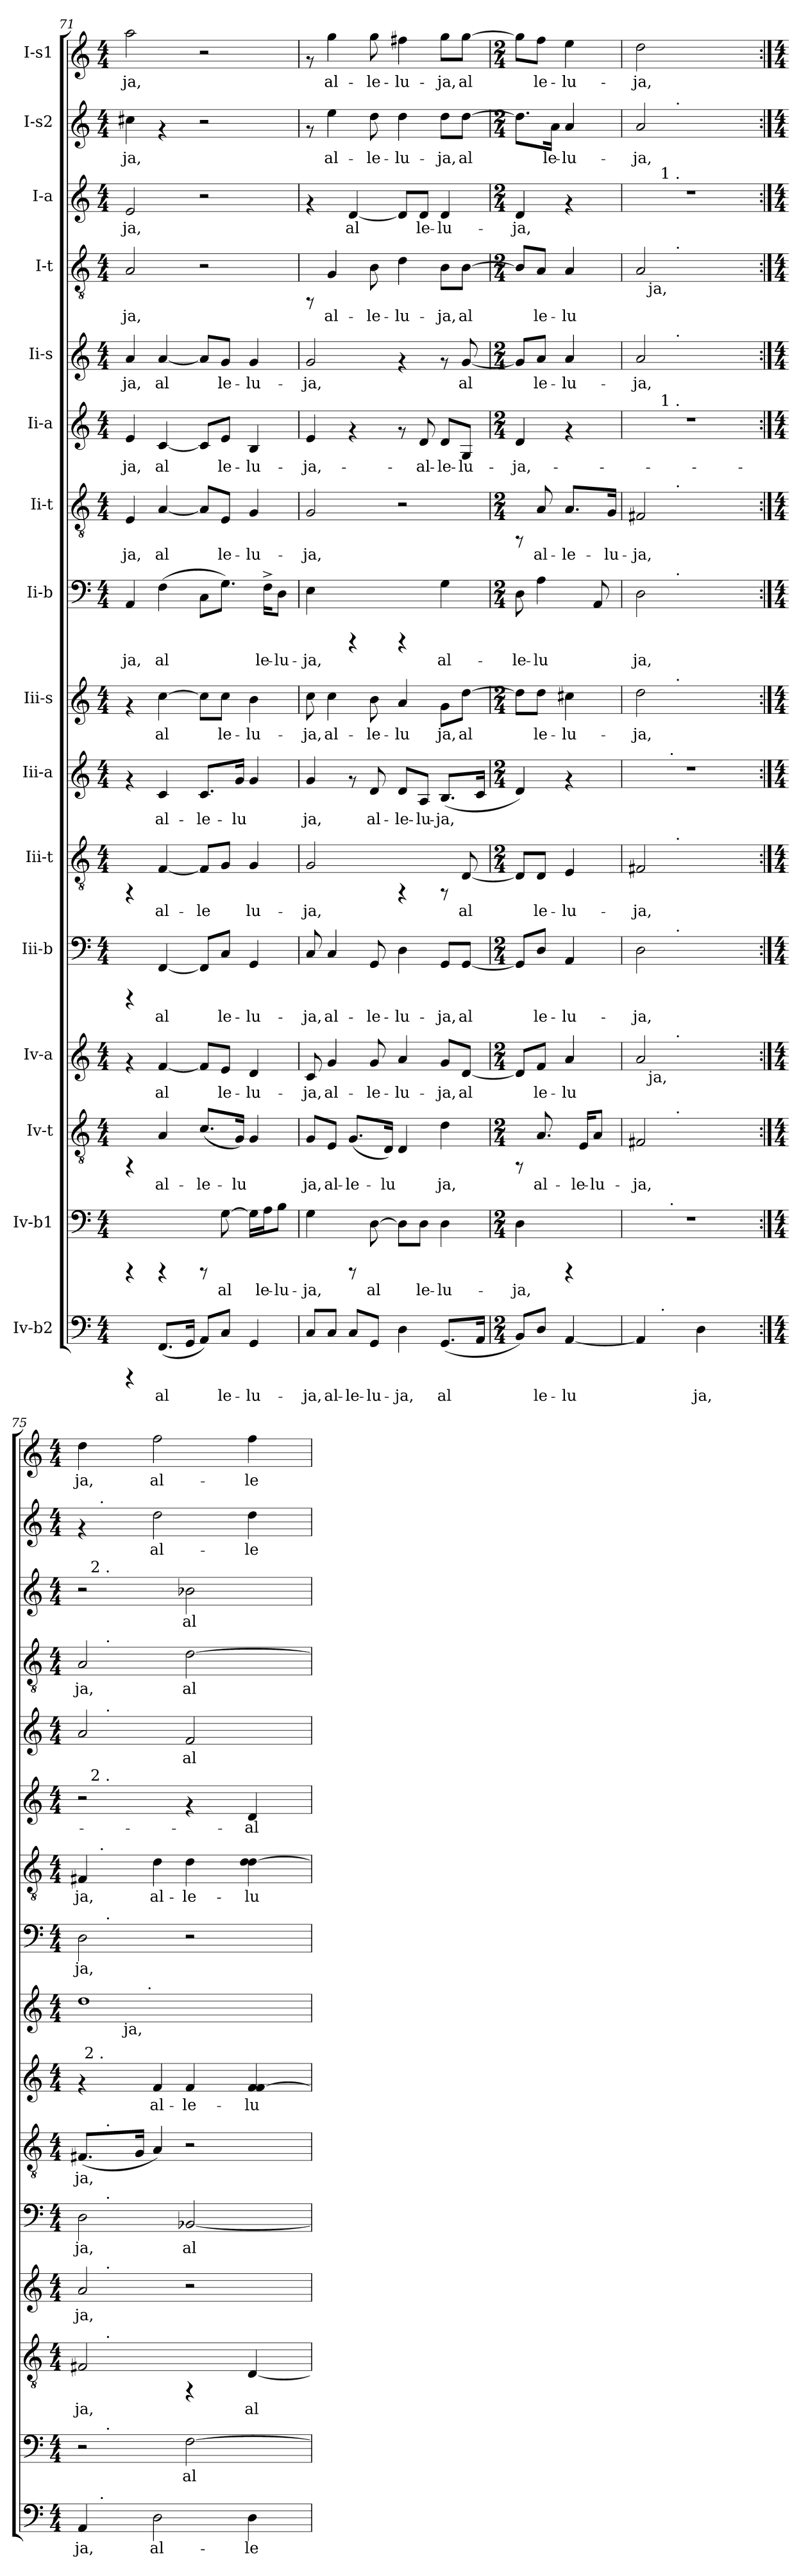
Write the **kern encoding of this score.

**kern	**text	**kern	**text	**kern	**text	**kern	**text	**kern	**text	**kern	**text	**kern	**text	**kern	**text	**kern	**text	**kern	**text	**kern	**text	**kern	**text	**kern	**text	**kern	**text	**kern	**text	**kern	**text
*part16	*part16	*part15	*part15	*part14	*part14	*part13	*part13	*part12	*part12	*part11	*part11	*part10	*part10	*part9	*part9	*part8	*part8	*part7	*part7	*part6	*part6	*part5	*part5	*part4	*part4	*part3	*part3	*part2	*part2	*part1	*part1
*staff16	*staff16	*staff15	*staff15	*staff14	*staff14	*staff13	*staff13	*staff12	*staff12	*staff11	*staff11	*staff10	*staff10	*staff9	*staff9	*staff8	*staff8	*staff7	*staff7	*staff6	*staff6	*staff5	*staff5	*staff4	*staff4	*staff3	*staff3	*staff2	*staff2	*staff1	*staff1
*I"Iv-b2	*	*I"Iv-b1	*	*I"Iv-t	*	*I"Iv-a	*	*I"Iii-b	*	*I"Iii-t	*	*I"Iii-a	*	*I"Iii-s	*	*I"Ii-b	*	*I"Ii-t	*	*I"Ii-a	*	*I"Ii-s	*	*I"I-t	*	*I"I-a	*	*I"I-s2	*	*I"I-s1	*
!!LO:PB:g=z
*clefF4	*	*clefF4	*	*clefGv2	*	*clefG2	*	*clefF4	*	*clefGv2	*	*clefG2	*	*clefG2	*	*clefF4	*	*clefGv2	*	*clefG2	*	*clefG2	*	*clefGv2	*	*clefG2	*	*clefG2	*	*clefG2	*
*k[]	*	*k[]	*	*k[]	*	*k[]	*	*k[]	*	*k[]	*	*k[]	*	*k[]	*	*k[]	*	*k[]	*	*k[]	*	*k[]	*	*k[]	*	*k[]	*	*k[]	*	*k[]	*
*C:	*	*C:	*	*C:	*	*C:	*	*C:	*	*C:	*	*C:	*	*C:	*	*C:	*	*C:	*	*C:	*	*C:	*	*C:	*	*C:	*	*C:	*	*C:	*
*M4/4	*	*M4/4	*	*M4/4	*	*M4/4	*	*M4/4	*	*M4/4	*	*M4/4	*	*M4/4	*	*M4/4	*	*M4/4	*	*M4/4	*	*M4/4	*	*M4/4	*	*M4/4	*	*M4/4	*	*M4/4	*
=71	=71	=71	=71	=71	=71	=71	=71	=71	=71	=71	=71	=71	=71	=71	=71	=71	=71	=71	=71	=71	=71	=71	=71	=71	=71	=71	=71	=71	=71	=71	=71
!	!	!	!	!	!	!	!	!	!	!	!	!	!	!	!	!	!LO:LY:b:cj	!	!LO:LY:b:cj	!	!LO:LY:b:cj	!	!LO:LY:b:cj	!	!LO:LY:b:cj	!	!LO:LY:b:cj	!	!LO:LY:b:cj	!	!LO:LY:b:cj
4rCCC	.	4rCCC	.	4rFF	.	4rf	.	4rCCC	.	4rFF	.	4rf	.	4rf	.	4AA/	-ja,	4E/	-ja,	4e/	-ja,	4a/	-ja,	2A/	-ja,	2e/	ja,	4cc#X\	ja,	2aa\	-ja,
!	!LO:LY:b:cj	!	!	!	!LO:LY:b:cj	!	!LO:LY:b:cj	!	!LO:LY:b:cj	!	!LO:LY:b:cj	!	!LO:LY:b:cj	!	!LO:LY:b:cj	!	!LO:LY:b:cj	!	!LO:LY:b:cj	!	!LO:LY:b:cj	!	!LO:LY:b:cj	!	!	!	!	!	!	!	!
(<8.FF/L	al-	4rCCC	.	4A/	al-	[<4f/	al-	[<4FF/	al-	[<4F/	al-	4c/	al-	[>4cc\	al-	(>4F\	al-	[<4A/	al-	[<4c/	al-	[<4a/	al-	.	.	.	.	4rf	.	.	.
!	!LO:LY:b:cj	!	!	!	!	!	!	!	!	!	!	!	!	!	!	!	!	!	!	!	!	!	!	!	!	!	!	!	!	!	!
16GG/J	--	.	.	.	.	.	.	.	.	.	.	.	.	.	.	.	.	.	.	.	.	.	.	.	.	.	.	.	.	.	.
!	!LO:LY:b:cj	!	!	!	!LO:LY:b:cj	!	!LO:LY:b:cj	!	!LO:LY:b:cj	!	!LO:LY:b:cj	!	!LO:LY:b:cj	!	!LO:LY:b:cj	!	!LO:LY:b:cj	!	!LO:LY:b:cj	!	!LO:LY:b:cj	!	!LO:LY:b:cj	!	!	!	!	!	!	!	!
8AA/L)	--	8rCCC	.	(<8.c/L	-le-	8f/L]	--	8FF/L]	--	8F/L]	-le-	8.c/L	-le-	8cc\L]	--	8C\L	--	8A/L]	--	8c/L]	--	8a/L]	--	2r	.	2r	.	2r	.	2r	.
!	!LO:LY:b:cj	!	!LO:LY:b:cj	!	!	!	!LO:LY:b:cj	!	!LO:LY:b:cj	!	!LO:LY:b:cj	!	!	!	!LO:LY:b:cj	!	!LO:LY:b:cj	!	!LO:LY:b:cj	!	!LO:LY:b:cj	!	!LO:LY:b:cj	!	!	!	!	!	!	!	!
8C/J	-le-	[>8G\	al-	.	.	8e/J	-le-	8C/J	-le-	8G/J	--	.	.	8cc\J	-le-	8.G\J)	--	8E/J	-le-	8e/J	-le-	8g/J	-le-	.	.	.	.	.	.	.	.
!	!	!	!	!	!LO:LY:b:cj	!	!	!	!	!	!	!	!LO:LY:b:cj	!	!	!	!	!	!	!	!	!	!	!	!	!	!	!	!	!	!
.	.	.	.	16G/J)	-lu-	.	.	.	.	.	.	16g/J	-lu-	.	.	.	.	.	.	.	.	.	.	.	.	.	.	.	.	.	.
!	!LO:LY:b:cj	!	!LO:LY:b:cj	!	!LO:LY:b:cj	!	!LO:LY:b:cj	!	!LO:LY:b:cj	!	!LO:LY:b:cj	!	!LO:LY:b:cj	!	!LO:LY:b:cj	!	!	!	!LO:LY:b:cj	!	!LO:LY:b:cj	!	!LO:LY:b:cj	!	!	!	!	!	!	!	!
4GG/	-lu-	16G\L]	--	4G/	--	4d/	-lu-	4GG/	-lu-	4G/	-lu-	4g/	--	4b\	-lu-	.	.	4G/	-lu-	4B/	-lu-	4g/	-lu-	.	.	.	.	.	.	.	.
!	!	!	!LO:LY:b:cj	!	!	!	!	!	!	!	!	!	!	!	!	!	!LO:LY:b:cj	!	!	!	!	!	!	!	!	!	!	!	!	!	!
.	.	16A\	-le-	.	.	.	.	.	.	.	.	.	.	.	.	16F^<\L	-le-	.	.	.	.	.	.	.	.	.	.	.	.	.	.
!	!	!	!LO:LY:b:cj	!	!	!	!	!	!	!	!	!	!	!	!	!	!LO:LY:b:cj	!	!	!	!	!	!	!	!	!	!	!	!	!	!
.	.	8B\J	-lu-	.	.	.	.	.	.	.	.	.	.	.	.	8D\J	-lu-	.	.	.	.	.	.	.	.	.	.	.	.	.	.
=72	=72	=72	=72	=72	=72	=72	=72	=72	=72	=72	=72	=72	=72	=72	=72	=72	=72	=72	=72	=72	=72	=72	=72	=72	=72	=72	=72	=72	=72	=72	=72
!	!LO:LY:b:cj	!	!LO:LY:b:cj	!	!LO:LY:b:cj	!	!LO:LY:b:cj	!	!LO:LY:b:cj	!	!LO:LY:b:cj	!	!LO:LY:b:cj	!	!LO:LY:b:cj	!	!LO:LY:b:cj	!	!LO:LY:b:cj	!	!LO:LY:b:cj	!	!LO:LY:b:cj	!	!	!	!	!	!	!	!
8C/L	-ja,	4G\	-ja,	8G/L	-ja,	8c/	-ja,	8C/	-ja,	2G/	-ja,	4g/	-ja,	8cc\	-ja,	4E\	-ja,	2G/	-ja,	4e/	-ja,-	2g/	-ja,	8rFF	.	4rf	.	8rf	.	8rf	.
!	!LO:LY:b:cj	!	!	!	!LO:LY:b:cj	!	!LO:LY:b:cj	!	!LO:LY:b:cj	!	!	!	!	!	!LO:LY:b:cj	!	!	!	!	!	!	!	!	!	!LO:LY:b:cj	!	!	!	!LO:LY:b:cj	!	!LO:LY:b:cj
8C/J	al-	.	.	8E/J	al-	4g/	al-	4C/	al-	.	.	.	.	4cc\	al-	.	.	.	.	.	.	.	.	4G/	al-	.	.	4ee\	al-	4gg\	al-
!	!LO:LY:b:cj	!	!	!	!LO:LY:b:cj	!	!	!	!	!	!	!	!	!	!	!	!	!	!	!	!	!	!	!	!	!	!LO:LY:b:cj	!	!	!	!
8C/L	-le-	8rCCC	.	(<8.G/L	-le-	.	.	.	.	.	.	8rf	.	.	.	4rCCC	.	.	.	4rf	.	.	.	.	.	[<4d/	al-	.	.	.	.
!	!LO:LY:b:cj	!	!LO:LY:b:cj	!	!	!	!LO:LY:b:cj	!	!LO:LY:b:cj	!	!	!	!LO:LY:b:cj	!	!LO:LY:b:cj	!	!	!	!	!	!	!	!	!	!LO:LY:b:cj	!	!	!	!LO:LY:b:cj	!	!LO:LY:b:cj
8GG/J	-lu-	[>8D\	al-	.	.	8g/	-le-	8GG/	-le-	.	.	8d/	al-	8b\	-le-	.	.	.	.	.	.	.	.	8B\	-le-	.	.	8dd\	-le-	8gg\	-le-
!	!	!	!	!	!LO:LY:b:cj	!	!	!	!	!	!	!	!	!	!	!	!	!	!	!	!	!	!	!	!	!	!	!	!	!	!
.	.	.	.	16D/J)	-lu-	.	.	.	.	.	.	.	.	.	.	.	.	.	.	.	.	.	.	.	.	.	.	.	.	.	.
!	!LO:LY:b:cj	!	!LO:LY:b:cj	!	!LO:LY:b:cj	!	!LO:LY:b:cj	!	!LO:LY:b:cj	!	!	!	!LO:LY:b:cj	!	!LO:LY:b:cj	!	!	!	!	!	!	!	!	!	!LO:LY:b:cj	!	!LO:LY:b:cj	!	!LO:LY:b:cj	!	!LO:LY:b:cj
4D\	-ja,	8D\L]	--	4D/	--	4a/	-lu-	4D\	-lu-	4rFF	.	8d/L	-le-	4a/	-lu	4rCCC	.	2r	.	8rf	.	4rf	.	4d\	-lu-	8d/L]	--	4dd\	-lu-	4ff#X\	-lu-
!	!	!	!LO:LY:b:cj	!	!	!	!	!	!	!	!	!	!LO:LY:b:cj	!	!	!	!	!	!	!	!LO:LY:b:cj	!	!	!	!	!	!LO:LY:b:cj	!	!	!	!
.	.	8D\J	-le-	.	.	.	.	.	.	.	.	8A/J	-lu-	.	.	.	.	.	.	8d/	-al-	.	.	.	.	8d/J	-le-	.	.	.	.
!	!LO:LY:b:cj	!	!LO:LY:b:cj	!	!LO:LY:b:cj	!	!LO:LY:b:cj	!	!LO:LY:b:cj	!	!	!	!LO:LY:b:cj	!	!LO:LY:b:cj	!	!LO:LY:b:cj	!	!	!	!LO:LY:b:cj	!	!	!	!LO:LY:b:cj	!	!LO:LY:b:cj	!	!LO:LY:b:cj	!	!LO:LY:b:cj
(<8.GG/L	al-	4D\	-lu-	4d\	-ja,	8g/L	-ja,	8GG/L	-ja,	8rFF	.	(<8.B/L	-ja,	8g\L	ja,	4G\	al-	.	.	8d/L	-le-	8rf	.	8B\L	-ja,	4d/	-lu-	8dd\L	-ja,	8gg\L	-ja,
!	!	!	!	!	!	!	!LO:LY:b:cj	!	!LO:LY:b:cj	!	!LO:LY:b:cj	!	!	!	!LO:LY:b:cj	!	!	!	!	!	!LO:LY:b:cj	!	!LO:LY:b:cj	!	!LO:LY:b:cj	!	!	!	!LO:LY:b:cj	!	!LO:LY:b:cj
.	.	.	.	.	.	[<8d/J	al-	[<8GG/J	al-	[<8D/	al-	.	.	[>8dd\J	al-	.	.	.	.	8G/J	-lu-	[<8g/	al-	[>8B\J	al-	.	.	[>8dd\J	al-	[>8gg\J	al-
!	!LO:LY:b:cj	!	!	!	!	!	!	!	!	!	!	!	!LO:LY:b:cj	!	!	!	!	!	!	!	!	!	!	!	!	!	!	!	!	!	!
16AA/J	--	.	.	.	.	.	.	.	.	.	.	16c/J	.	.	.	.	.	.	.	.	.	.	.	.	.	.	.	.	.	.	.
=73	=73	=73	=73	=73	=73	=73	=73	=73	=73	=73	=73	=73	=73	=73	=73	=73	=73	=73	=73	=73	=73	=73	=73	=73	=73	=73	=73	=73	=73	=73	=73
*M2/4	*	*M2/4	*	*M2/4	*	*M2/4	*	*M2/4	*	*M2/4	*	*M2/4	*	*M2/4	*	*M2/4	*	*M2/4	*	*M2/4	*	*M2/4	*	*M2/4	*	*M2/4	*	*M2/4	*	*M2/4	*
!	!LO:LY:b:cj	!	!LO:LY:b:cj	!	!	!	!LO:LY:b:cj	!	!LO:LY:b:cj	!	!LO:LY:b:cj	!	!LO:LY:b:cj	!	!LO:LY:b:cj	!	!LO:LY:b:cj	!	!	!	!LO:LY:b:cj	!	!LO:LY:b:cj	!	!LO:LY:b:cj	!	!LO:LY:b:cj	!	!LO:LY:b:cj	!	!LO:LY:b:cj
8BB/L)	--	4D\	-ja,	8rFF	.	8d/L]	--	8GG/L]	--	8D/L]	--	4d/)	.	8dd\L]	--	8D\	-le-	8rFF	.	4d/	-ja,-	8g/L]	--	8B/L]	--	4d/	-ja,	8.dd\L]	--	8gg\L]	--
!	!LO:LY:b:cj	!	!	!	!LO:LY:b:cj	!	!LO:LY:b:cj	!	!LO:LY:b:cj	!	!LO:LY:b:cj	!	!	!	!LO:LY:b:cj	!	!LO:LY:b:cj	!	!LO:LY:b:cj	!	!	!	!LO:LY:b:cj	!	!LO:LY:b:cj	!	!	!	!	!	!LO:LY:b:cj
8D/J	-le-	.	.	8.A/	al-	8f/J	-le-	8D/J	-le-	8D/J	-le-	.	.	8dd\J	-le-	4A\	-lu-	8A/	al-	.	.	8a/J	-le-	8A/J	-le-	.	.	.	.	8ff\J	-le-
!	!	!	!	!	!	!	!	!	!	!	!	!	!	!	!	!	!	!	!	!	!	!	!	!	!	!	!	!	!LO:LY:b:cj	!	!
.	.	.	.	.	.	.	.	.	.	.	.	.	.	.	.	.	.	.	.	.	.	.	.	.	.	.	.	16a\J	-le-	.	.
!	!LO:LY:b:cj	!	!	!	!	!	!LO:LY:b:cj	!	!LO:LY:b:cj	!	!LO:LY:b:cj	!	!	!	!LO:LY:b:cj	!	!	!	!LO:LY:b:cj	!	!	!	!LO:LY:b:cj	!	!LO:LY:b:cj	!	!	!	!LO:LY:b:cj	!	!LO:LY:b:cj
[<4AA/	-lu-	4rCCC	.	.	.	4a/	-lu-	4AA/	-lu-	4E/	-lu-	4rf	.	4cc#X\	-lu-	.	.	8.A/L	-le-	4rf	.	4a/	-lu-	4A/	-lu-	4rf	.	4a/	-lu-	4ee\	-lu-
!	!	!	!	!	!LO:LY:b:cj	!	!	!	!	!	!	!	!	!	!	!	!	!	!	!	!	!	!	!	!	!	!	!	!	!	!
.	.	.	.	16E/L	-le-	.	.	.	.	.	.	.	.	.	.	.	.	.	.	.	.	.	.	.	.	.	.	.	.	.	.
!	!	!	!	!	!LO:LY:b:cj	!	!	!	!	!	!	!	!	!	!	!	!LO:LY:b:cj	!	!	!	!	!	!	!	!	!	!	!	!	!	!
.	.	.	.	8A/J	-lu-	.	.	.	.	.	.	.	.	.	.	8AA/	--	.	.	.	.	.	.	.	.	.	.	.	.	.	.
!	!	!	!	!	!	!	!	!	!	!	!	!	!	!	!	!	!	!	!LO:LY:b:cj	!	!	!	!	!	!	!	!	!	!	!	!
.	.	.	.	.	.	.	.	.	.	.	.	.	.	.	.	.	.	16G/J	-lu-	.	.	.	.	.	.	.	.	.	.	.	.
=74	=74	=74	=74	=74	=74	=74	=74	=74	=74	=74	=74	=74	=74	=74	=74	=74	=74	=74	=74	=74	=74	=74	=74	=74	=74	=74	=74	=74	=74	=74	=74
!	!LO:LY:b:cj	!	!	!	!LO:LY:b:cj	!	!LO:LY:b:cj	!	!LO:LY:b:cj	!	!LO:LY:b:cj	!	!	!	!LO:LY:b:cj	!	!LO:LY:b:cj	!	!LO:LY:b:cj	!	!	!	!LO:LY:b:cj	!	!LO:LY:b:cj	!	!	!	!LO:LY:b:cj	!	!LO:LY:b:cj
*^	*	*^	*	*^	*	*^	*	*^	*	*^	*	*^	*	*^	*	*^	*	*^	*	*^	*	*^	*	*^	*	*^	*	*^	*	*	*
*	*	*	*	*	*	*	*	*	*	*^	*	*	*	*	*	*	*	*	*	*	*	*	*	*	*	*	*	*	*	*	*	*	*	*	*	*	*^	*	*	*	*	*	*	*	*	*
4AA>/]	16ryy	--	2r	16..ryy	.	2F#X>/	8ryy	-ja,	2a>/	32.ryy	8ryy	--	2D>\	8ryy	-ja,	2F#X>/	8ryy	-ja,	2r	16..ryy	.	2dd>\	8ryy	-ja,	2D>\	8ryy	-ja,	2F#X>/	8ryy	-ja,	2r	16ryy	.	2a>/	8ryy	-ja,	2A>/	32.ryy	8ryy	--	2r	16ryy	.	2a>/	8ryy	-ja,	2dd>\	-ja,
!	!	!	!	!	!	!	!	!	!	!	!	!	!	!	!	!	!	!	!	!	!	!	!	!	!	!	!	!	!	!	!	!	!	!	!	!	!	!LO:TX:b:t=ja,	!	!	!	!	!	!	!	!	!	!
!	!	!	!	!	!	!	!	!	!	!LO:TX:b:t=ja,	!	!	!	!	!	!	!	!	!	!	!	!	!	!	!	!	!	!	!	!	!	!	!	!	!	!	!	!	!	!	!	!	!	!	!	!	!	!
.	.	.	.	.	.	.	.	.	.	4ryy	.	.	.	.	.	.	.	.	.	.	.	.	.	.	.	.	.	.	.	.	.	.	.	.	.	.	.	4ryy	.	.	.	.	.	.	.	.	.	.
.	64ryy	.	.	.	.	.	.	.	.	.	.	.	.	.	.	.	.	.	.	.	.	.	.	.	.	.	.	.	.	.	.	64ryy	.	.	.	.	.	.	.	.	.	64ryy	.	.	.	.	.	.
!	!	!	!	!	!	!	!	!	!	!	!	!	!	!	!	!	!	!	!	!	!	!	!	!	!	!	!	!	!	!	!	!	!	!	!	!	!	!	!	!	!	!LO:TX:a:t=1 .	!	!	!	!	!	!
!	!	!	!	!	!	!	!	!	!	!	!	!	!	!	!	!	!	!	!	!	!	!	!	!	!	!	!	!	!	!	!	!LO:TX:a:t=1 .	!	!	!	!	!	!	!	!	!	!	!	!	!	!	!	!
!	!LO:TX:a:t=.	!	!	!	!	!	!	!	!	!	!	!	!	!	!	!	!	!	!	!	!	!	!	!	!	!	!	!	!	!	!	!	!	!	!	!	!	!	!	!	!	!	!	!	!	!	!	!
.	4ryy	.	.	.	.	.	.	.	.	.	.	.	.	.	.	.	.	.	.	.	.	.	.	.	.	.	.	.	.	.	.	4ryy	.	.	.	.	.	.	.	.	.	4ryy	.	.	.	.	.	.
!	!	!	!	!	!	!	!	!	!	!	!	!	!	!	!	!	!	!	!	!LO:TX:a:t=.	!	!	!	!	!	!	!	!	!	!	!	!	!	!	!	!	!	!	!	!	!	!	!	!	!	!	!	!
!	!	!	!	!LO:TX:a:t=.	!	!	!	!	!	!	!	!	!	!	!	!	!	!	!	!	!	!	!	!	!	!	!	!	!	!	!	!	!	!	!	!	!	!	!	!	!	!	!	!	!	!	!	!
.	.	.	.	4ryy	.	.	.	.	.	.	.	.	.	.	.	.	.	.	.	4ryy	.	.	.	.	.	.	.	.	.	.	.	.	.	.	.	.	.	.	.	.	.	.	.	.	.	.	.	.
!	!	!	!	!	!	!	!	!	!	!	!	!	!	!	!	!	!	!	!	!	!	!	!	!	!	!	!	!	!	!	!	!	!	!	!	!	!	!	!	!	!	!	!	!	!LO:TX:a:t=.	!	!	!
!	!	!	!	!	!	!	!	!	!	!	!	!	!	!	!	!	!	!	!	!	!	!	!	!	!	!	!	!	!	!	!	!	!	!	!	!	!	!	!LO:TX:a:t=.	!	!	!	!	!	!	!	!	!
!	!	!	!	!	!	!	!	!	!	!	!	!	!	!	!	!	!	!	!	!	!	!	!	!	!	!	!	!	!	!	!	!	!	!	!LO:TX:a:t=.	!	!	!	!	!	!	!	!	!	!	!	!	!
!	!	!	!	!	!	!	!	!	!	!	!	!	!	!	!	!	!	!	!	!	!	!	!	!	!	!	!	!	!LO:TX:a:t=.	!	!	!	!	!	!	!	!	!	!	!	!	!	!	!	!	!	!	!
!	!	!	!	!	!	!	!	!	!	!	!	!	!	!	!	!	!	!	!	!	!	!	!	!	!	!LO:TX:a:t=.	!	!	!	!	!	!	!	!	!	!	!	!	!	!	!	!	!	!	!	!	!	!
!	!	!	!	!	!	!	!	!	!	!	!	!	!	!	!	!	!	!	!	!	!	!	!LO:TX:a:t=.	!	!	!	!	!	!	!	!	!	!	!	!	!	!	!	!	!	!	!	!	!	!	!	!	!
!	!	!	!	!	!	!	!	!	!	!	!	!	!	!	!	!	!LO:TX:a:t=.	!	!	!	!	!	!	!	!	!	!	!	!	!	!	!	!	!	!	!	!	!	!	!	!	!	!	!	!	!	!	!
!	!	!	!	!	!	!	!	!	!	!	!	!	!	!LO:TX:a:t=.	!	!	!	!	!	!	!	!	!	!	!	!	!	!	!	!	!	!	!	!	!	!	!	!	!	!	!	!	!	!	!	!	!	!
!	!	!	!	!	!	!	!	!	!	!	!LO:TX:a:t=.	!	!	!	!	!	!	!	!	!	!	!	!	!	!	!	!	!	!	!	!	!	!	!	!	!	!	!	!	!	!	!	!	!	!	!	!	!
!	!	!	!	!	!	!	!LO:TX:a:t=.	!	!	!	!	!	!	!	!	!	!	!	!	!	!	!	!	!	!	!	!	!	!	!	!	!	!	!	!	!	!	!	!	!	!	!	!	!	!	!	!	!
.	.	.	.	.	.	.	4.ryy	.	.	.	4.ryy	.	.	4.ryy	.	.	4.ryy	.	.	.	.	.	4.ryy	.	.	4.ryy	.	.	4.ryy	.	.	.	.	.	4.ryy	.	.	.	4.ryy	.	.	.	.	.	4.ryy	.	.	.
!	!	!LO:LY:b:cj	!	!	!	!	!	!	!	!	!	!	!	!	!	!	!	!	!	!	!	!	!	!	!	!	!	!	!	!	!	!	!	!	!	!	!	!	!	!	!	!	!	!	!	!	!	!
4D\	.	-ja,	.	.	.	.	.	.	.	.	.	.	.	.	.	.	.	.	.	.	.	.	.	.	.	.	.	.	.	.	.	.	.	.	.	.	.	.	.	.	.	.	.	.	.	.	.	.
.	.	.	.	.	.	.	.	.	.	8ryy	.	.	.	.	.	.	.	.	.	.	.	.	.	.	.	.	.	.	.	.	.	.	.	.	.	.	.	8ryy	.	.	.	.	.	.	.	.	.	.
.	8ryy	.	.	.	.	.	.	.	.	.	.	.	.	.	.	.	.	.	.	.	.	.	.	.	.	.	.	.	.	.	.	8ryy	.	.	.	.	.	.	.	.	.	8ryy	.	.	.	.	.	.
.	.	.	.	8ryy	.	.	.	.	.	.	.	.	.	.	.	.	.	.	.	8ryy	.	.	.	.	.	.	.	.	.	.	.	.	.	.	.	.	.	.	.	.	.	.	.	.	.	.	.	.
.	.	.	.	.	.	.	.	.	.	16ryy	.	.	.	.	.	.	.	.	.	.	.	.	.	.	.	.	.	.	.	.	.	.	.	.	.	.	.	16ryy	.	.	.	.	.	.	.	.	.	.
.	32.ryy	.	.	.	.	.	.	.	.	.	.	.	.	.	.	.	.	.	.	.	.	.	.	.	.	.	.	.	.	.	.	32.ryy	.	.	.	.	.	.	.	.	.	32.ryy	.	.	.	.	.	.
.	.	.	.	64ryy	.	.	.	.	.	64ryy	.	.	.	.	.	.	.	.	.	64ryy	.	.	.	.	.	.	.	.	.	.	.	.	.	.	.	.	.	64ryy	.	.	.	.	.	.	.	.	.	.
*	*	*	*	*	*	*	*	*	*v	*v	*v	*	*	*	*	*	*	*	*	*	*	*v	*v	*	*	*	*	*	*	*	*	*	*	*	*	*	*v	*v	*v	*	*	*	*	*	*	*	*	*
!!LO:PB:g=z
=75:|!	=75:|!	=75:|!	=75:|!	=75:|!	=75:|!	=75:|!	=75:|!	=75:|!	=75:|!	=75:|!	=75:|!	=75:|!	=75:|!	=75:|!	=75:|!	=75:|!	=75:|!	=75:|!	=75:|!	=75:|!	=75:|!	=75:|!	=75:|!	=75:|!	=75:|!	=75:|!	=75:|!	=75:|!	=75:|!	=75:|!	=75:|!	=75:|!	=75:|!	=75:|!	=75:|!	=75:|!	=75:|!	=75:|!	=75:|!	=75:|!	=75:|!	=75:|!	=75:|!
*M4/4	*	*	*M4/4	*	*	*M4/4	*	*	*M4/4	*	*M4/4	*	*	*M4/4	*	*	*M4/4	*	*	*M4/4	*	*M4/4	*	*	*M4/4	*	*	*M4/4	*	*	*M4/4	*	*	*M4/4	*	*M4/4	*	*	*M4/4	*	*	*M4/4	*
*	*	*	*	*	*	*	*	*	*^	*	*	*	*	*	*	*	*	*	*	*^	*	*	*	*	*	*	*	*	*	*	*	*	*	*^	*	*	*	*	*	*	*	*	*
*	*	*	*	*	*	*	*	*	*	*^	*	*	*	*	*	*	*	*	*	*	*	*	*	*	*	*	*	*	*	*	*	*	*	*	*	*	*^	*	*	*	*	*	*	*	*	*
!	!	!LO:LY:b:cj	!	!	!	!	!	!LO:LY:b:cj	!	!	!	!LO:LY:b:cj	!	!	!LO:LY:b:cj	!	!	!LO:LY:b:cj	!	!	!	!	!	!LO:LY:b:cj	!	!	!LO:LY:b:cj	!	!	!LO:LY:b:cj	!	!	!	!	!	!LO:LY:b:cj	!	!	!	!LO:LY:b:cj	!	!	!	!	!	!	!	!LO:LY:b:cj
*	*	*	*	*	*	*	*	*	*	*v	*v	*	*	*	*	*	*	*	*	*	*	*	*^	*	*	*	*	*	*	*	*	*	*	*	*	*	*	*v	*v	*	*	*	*	*	*	*	*	*
4AA>/	16ryy	ja,	2r	16ryy	.	2F#X>/	16ryy	ja,	2a>/	16ryy	-ja,	2D>\	16ryy	ja,	(<8.F#X/L	16ryy	ja,	4rf	64ryy	.	1dd>	8ryy	8...ryy	.	2D>\	16ryy	ja,	4F#X>/	16ryy	ja,	2r	32ryy	.	2a>/	16ryy	.	2A>/	16ryy	-ja,	2r	32ryy	.	4rf	16ryy	.	4dd>\	ja,
!	!	!	!	!	!	!	!	!	!	!	!	!	!	!	!	!	!	!	!LO:TX:a:t=2 .	!	!	!	!	!	!	!	!	!	!	!	!	!	!	!	!	!	!	!	!	!	!	!	!	!	!	!	!
.	.	.	.	.	.	.	.	.	.	.	.	.	.	.	.	.	.	.	2ryy	.	.	.	.	.	.	.	.	.	.	.	.	.	.	.	.	.	.	.	.	.	.	.	.	.	.	.	.
!	!	!	!	!	!	!	!	!	!	!	!	!	!	!	!	!	!	!	!	!	!	!	!	!	!	!	!	!	!	!	!	!	!	!	!	!	!	!	!	!	!LO:TX:a:t=2 .	!	!	!	!	!	!
!	!	!	!	!	!	!	!	!	!	!	!	!	!	!	!	!	!	!	!	!	!	!	!	!	!	!	!	!	!	!	!	!LO:TX:a:t=2 .	!	!	!	!	!	!	!	!	!	!	!	!	!	!	!
.	.	.	.	.	.	.	.	.	.	.	.	.	.	.	.	.	.	.	.	.	.	.	.	.	.	.	.	.	.	.	.	2ryy	.	.	.	.	.	.	.	.	2ryy	.	.	.	.	.	.
!	!	!	!	!	!	!	!	!	!	!	!	!	!	!	!	!	!	!	!	!	!	!	!	!	!	!	!	!	!	!	!	!	!	!	!	!	!	!	!	!	!	!	!	!LO:TX:a:t=.	!	!	!
!	!	!	!	!	!	!	!	!	!	!	!	!	!	!	!	!	!	!	!	!	!	!	!	!	!	!	!	!	!LO:TX:a:t=.	!	!	!	!	!	!	!	!	!	!	!	!	!	!	!	!	!	!
!	!LO:TX:a:t=.	!	!	!	!	!	!	!	!	!	!	!	!	!	!	!	!	!	!	!	!	!	!	!	!	!	!	!	!	!	!	!	!	!	!	!	!	!	!	!	!	!	!	!	!	!	!
.	2...ryy	.	.	64ryy	.	.	64ryy	.	.	64ryy	.	.	64ryy	.	.	64ryy	.	.	.	.	.	.	.	.	.	64ryy	.	.	2...ryy	.	.	.	.	.	64ryy	.	.	64ryy	.	.	.	.	.	2...ryy	.	.	.
!	!	!	!	!	!	!	!	!	!	!	!	!	!	!	!	!	!	!	!	!	!	!	!	!	!	!	!	!	!	!	!	!	!	!	!	!	!	!LO:TX:a:t=.	!	!	!	!	!	!	!	!	!
!	!	!	!	!	!	!	!	!	!	!	!	!	!	!	!	!	!	!	!	!	!	!	!	!	!	!	!	!	!	!	!	!	!	!	!LO:TX:a:t=.	!	!	!	!	!	!	!	!	!	!	!	!
!	!	!	!	!	!	!	!	!	!	!	!	!	!	!	!	!	!	!	!	!	!	!	!	!	!	!LO:TX:a:t=.	!	!	!	!	!	!	!	!	!	!	!	!	!	!	!	!	!	!	!	!	!
!	!	!	!	!	!	!	!	!	!	!	!	!	!	!	!	!LO:TX:a:t=.	!	!	!	!	!	!	!	!	!	!	!	!	!	!	!	!	!	!	!	!	!	!	!	!	!	!	!	!	!	!	!
!	!	!	!	!	!	!	!	!	!	!	!	!	!LO:TX:a:t=.	!	!	!	!	!	!	!	!	!	!	!	!	!	!	!	!	!	!	!	!	!	!	!	!	!	!	!	!	!	!	!	!	!	!
!	!	!	!	!	!	!	!	!	!	!LO:TX:a:t=.	!	!	!	!	!	!	!	!	!	!	!	!	!	!	!	!	!	!	!	!	!	!	!	!	!	!	!	!	!	!	!	!	!	!	!	!	!
!	!	!	!	!	!	!	!LO:TX:a:t=.	!	!	!	!	!	!	!	!	!	!	!	!	!	!	!	!	!	!	!	!	!	!	!	!	!	!	!	!	!	!	!	!	!	!	!	!	!	!	!	!
!	!	!	!	!LO:TX:a:t=.	!	!	!	!	!	!	!	!	!	!	!	!	!	!	!	!	!	!	!	!	!	!	!	!	!	!	!	!	!	!	!	!	!	!	!	!	!	!	!	!	!	!	!
.	.	.	.	2ryy	.	.	2ryy	.	.	2ryy	.	.	2ryy	.	.	2ryy	.	.	.	.	.	.	.	.	.	2ryy	.	.	.	.	.	.	.	.	2ryy	.	.	2ryy	.	.	.	.	.	.	.	.	.
.	.	.	.	.	.	.	.	.	.	.	.	.	.	.	.	.	.	.	.	.	.	64ryy	.	.	.	.	.	.	.	.	.	.	.	.	.	.	.	.	.	.	.	.	.	.	.	.	.
!	!	!	!	!	!	!	!	!	!	!	!	!	!	!	!	!	!	!	!	!	!	!LO:TX:b:t=ja,	!	!	!	!	!	!	!	!	!	!	!	!	!	!	!	!	!	!	!	!	!	!	!	!	!
.	.	.	.	.	.	.	.	.	.	.	.	.	.	.	.	.	.	.	.	.	.	2ryy	.	.	.	.	.	.	.	.	.	.	.	.	.	.	.	.	.	.	.	.	.	.	.	.	.
!	!	!	!	!	!	!	!	!	!	!	!	!	!	!	!	!	!LO:LY:b:cj	!	!	!	!	!	!	!	!	!	!	!	!	!	!	!	!	!	!	!	!	!	!	!	!	!	!	!	!	!	!
.	.	.	.	.	.	.	.	.	.	.	.	.	.	.	16G/J	.	.	.	.	.	.	.	.	.	.	.	.	.	.	.	.	.	.	.	.	.	.	.	.	.	.	.	.	.	.	.	.
!	!	!	!	!	!	!	!	!	!	!	!	!	!	!	!	!	!	!	!	!	!	!	!LO:TX:a:t=.	!	!	!	!	!	!	!	!	!	!	!	!	!	!	!	!	!	!	!	!	!	!	!	!
.	.	.	.	.	.	.	.	.	.	.	.	.	.	.	.	.	.	.	.	.	.	.	2ryy	.	.	.	.	.	.	.	.	.	.	.	.	.	.	.	.	.	.	.	.	.	.	.	.
!	!	!LO:LY:b:cj	!	!	!	!	!	!	!	!	!	!	!	!	!	!	!LO:LY:b:cj	!	!	!LO:LY:b:cj	!	!	!	!	!	!	!	!	!	!LO:LY:b:cj	!	!	!	!	!	!	!	!	!	!	!	!	!	!	!LO:LY:b:cj	!	!LO:LY:b:cj
2D\	.	al-	.	.	.	.	.	.	.	.	.	.	.	.	4A/)	.	.	4f/	.	al-	.	.	.	.	.	.	.	4d\	.	al-	.	.	.	.	.	.	.	.	.	.	.	.	2dd\	.	al-	2ff\	al-
!	!	!	!	!	!LO:LY:b:cj	!	!	!	!	!	!	!	!	!LO:LY:b:cj	!	!	!	!	!	!LO:LY:b:cj	!	!	!	!	!	!	!	!	!	!LO:LY:b:cj	!	!	!	!	!	!LO:LY:b:cj	!	!	!LO:LY:b:cj	!	!	!LO:LY:b:cj	!	!	!	!	!
.	.	.	[>2F\	.	al-	4rFF	.	.	2r	.	.	[<2BB-X/	.	al-	2r	.	.	4f/	.	-le-	.	.	.	.	2r	.	.	4d\	.	-le-	4rf	.	.	2f/	.	al-	[>2d\	.	al-	2b-X\	.	al-	.	.	.	.	.
.	.	.	.	.	.	.	.	.	.	.	.	.	.	.	.	.	.	.	4ryy	.	.	.	.	.	.	.	.	.	.	.	.	.	.	.	.	.	.	.	.	.	.	.	.	.	.	.	.
.	.	.	.	.	.	.	.	.	.	.	.	.	.	.	.	.	.	.	.	.	.	.	.	.	.	.	.	.	.	.	.	4...ryy	.	.	.	.	.	.	.	.	4...ryy	.	.	.	.	.	.
.	.	.	.	4ryy	.	.	4ryy	.	.	4ryy	.	.	4ryy	.	.	4ryy	.	.	.	.	.	.	.	.	.	4ryy	.	.	.	.	.	.	.	.	4ryy	.	.	4ryy	.	.	.	.	.	.	.	.	.
.	.	.	.	.	.	.	.	.	.	.	.	.	.	.	.	.	.	.	.	.	.	4ryy	.	.	.	.	.	.	.	.	.	.	.	.	.	.	.	.	.	.	.	.	.	.	.	.	.
.	.	.	.	.	.	.	.	.	.	.	.	.	.	.	.	.	.	.	.	.	.	.	4ryy	.	.	.	.	.	.	.	.	.	.	.	.	.	.	.	.	.	.	.	.	.	.	.	.
!	!	!LO:LY:b:cj	!	!	!	!	!	!LO:LY:b:cj	!	!	!	!	!	!	!	!	!	!	!	!LO:LY:b:cj	!	!	!	!	!	!	!	!	!	!LO:LY:b:cj	!	!	!LO:LY:b:cj	!	!	!	!	!	!	!	!	!	!	!	!LO:LY:b:cj	!	!LO:LY:b:cj
4D\	.	-le-	.	.	.	[<4D/	.	al-	.	.	.	.	.	.	.	.	.	4f/ [<4f/	.	-lu-	.	.	.	.	.	.	.	4d\ [>4d\	.	-lu-	4d/	.	-al-	.	.	.	.	.	.	.	.	.	4dd\	.	-le-	4ff\	-le-
.	.	.	.	.	.	.	.	.	.	.	.	.	.	.	.	.	.	.	8...ryy	.	.	.	.	.	.	.	.	.	.	.	.	.	.	.	.	.	.	.	.	.	.	.	.	.	.	.	.
.	.	.	.	8ryy	.	.	8ryy	.	.	8ryy	.	.	8ryy	.	.	8ryy	.	.	.	.	.	.	.	.	.	8ryy	.	.	.	.	.	.	.	.	8ryy	.	.	8ryy	.	.	.	.	.	.	.	.	.
.	.	.	.	.	.	.	.	.	.	.	.	.	.	.	.	.	.	.	.	.	.	16..ryy	.	.	.	.	.	.	.	.	.	.	.	.	.	.	.	.	.	.	.	.	.	.	.	.	.
.	.	.	.	32.ryy	.	.	32.ryy	.	.	32.ryy	.	.	32.ryy	.	.	32.ryy	.	.	.	.	.	.	.	.	.	32.ryy	.	.	.	.	.	.	.	.	32.ryy	.	.	32.ryy	.	.	.	.	.	.	.	.	.
.	.	.	.	.	.	.	.	.	.	.	.	.	.	.	.	.	.	.	.	.	.	.	64ryy	.	.	.	.	.	.	.	.	.	.	.	.	.	.	.	.	.	.	.	.	.	.	.	.
*v	*v	*	*	*	*	*v	*v	*	*v	*v	*	*v	*v	*	*v	*v	*	*v	*v	*	*v	*v	*v	*	*v	*v	*	*v	*v	*	*v	*v	*	*v	*v	*	*v	*v	*	*v	*v	*	*v	*v	*	*	*
*	*	*v	*v	*	*	*	*	*	*	*	*	*	*	*	*	*	*	*	*	*	*	*	*	*	*	*	*	*	*	*	*	*
=	=	=	=	=	=	=	=	=	=	=	=	=	=	=	=	=	=	=	=	=	=	=	=	=	=	=	=	=	=	=	=
*-	*-	*-	*-	*-	*-	*-	*-	*-	*-	*-	*-	*-	*-	*-	*-	*-	*-	*-	*-	*-	*-	*-	*-	*-	*-	*-	*-	*-	*-	*-	*-
